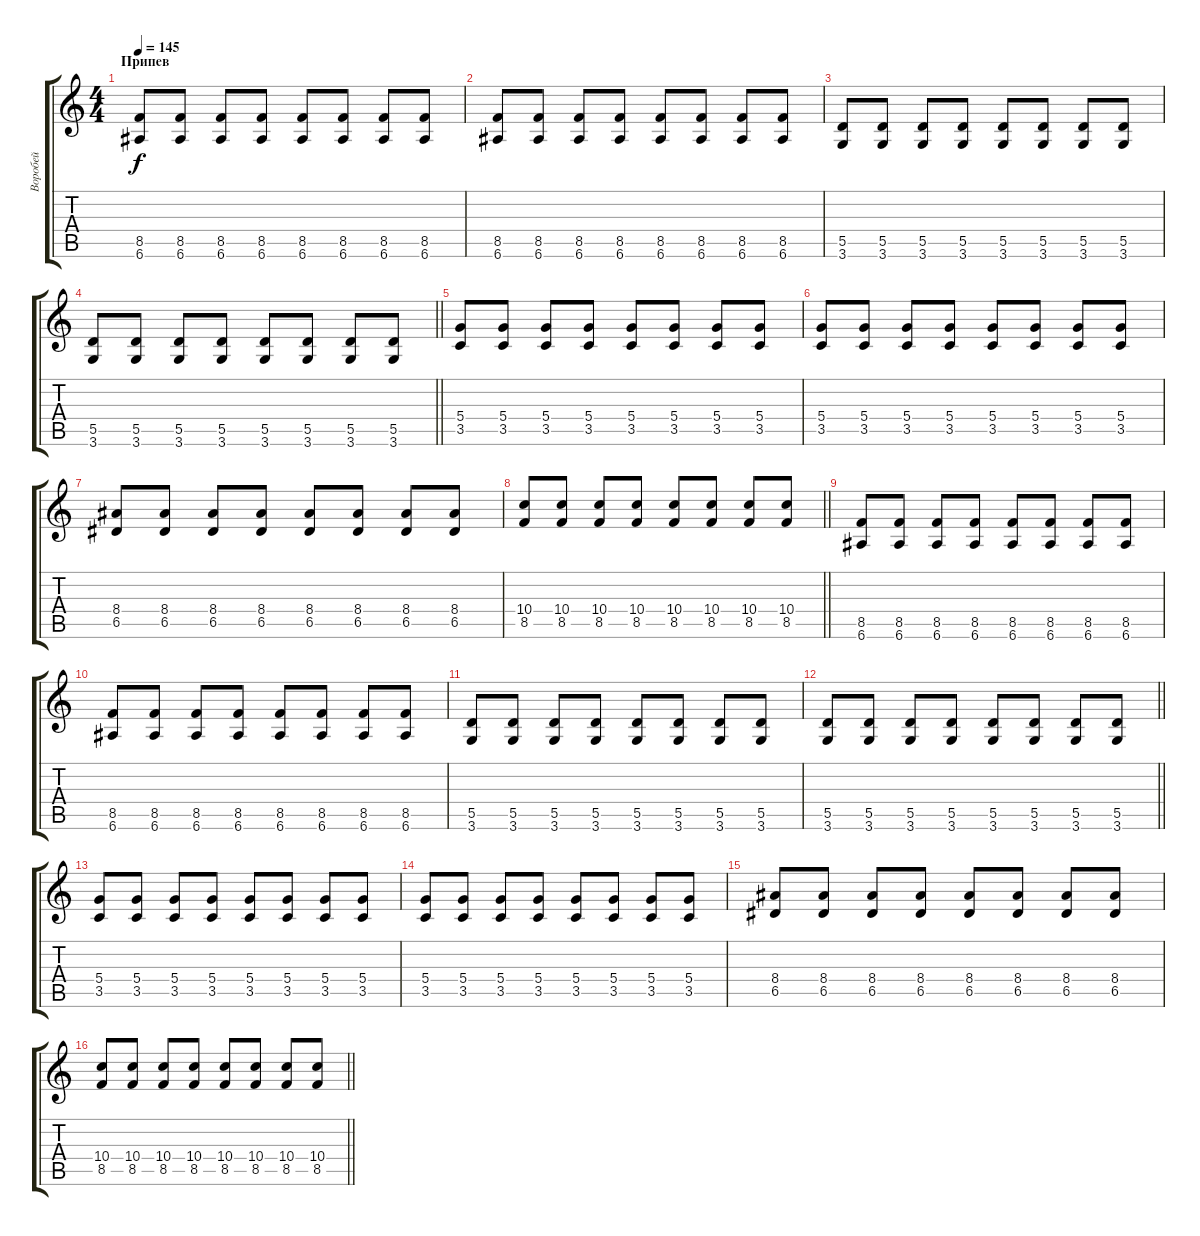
\track ("Воробей" "Воробей") {instrument overdrivenguitar}
\staff {score tabs}
\tuning (E4 B3 G3 D3 A2 E2) {hide}
\ts (4 4)
\section ("" "Припев")
\tempo 145
\clef g2
\ks c
(8.5 6.6).8{dy f} (8.5 6.6).8 (8.5 6.6).8 (8.5 6.6).8 (8.5 6.6).8 (8.5 6.6).8 (8.5 6.6).8 (8.5 6.6).8 |
(8.5 6.6).8 (8.5 6.6).8 (8.5 6.6).8 (8.5 6.6).8 (8.5 6.6).8 (8.5 6.6).8 (8.5 6.6).8 (8.5 6.6).8 |
(5.5 3.6).8 (5.5 3.6).8 (5.5 3.6).8 (5.5 3.6).8 (5.5 3.6).8 (5.5 3.6).8 (5.5 3.6).8 (5.5 3.6).8 |
\barLineRight lightlight
(5.5 3.6).8 (5.5 3.6).8 (5.5 3.6).8 (5.5 3.6).8 (5.5 3.6).8 (5.5 3.6).8 (5.5 3.6).8 (5.5 3.6).8 |
(5.4 3.5).8 (5.4 3.5).8 (5.4 3.5).8 (5.4 3.5).8 (5.4 3.5).8 (5.4 3.5).8 (5.4 3.5).8 (5.4 3.5).8 |
(5.4 3.5).8 (5.4 3.5).8 (5.4 3.5).8 (5.4 3.5).8 (5.4 3.5).8 (5.4 3.5).8 (5.4 3.5).8 (5.4 3.5).8 |
(8.4 6.5).8 (8.4 6.5).8 (8.4 6.5).8 (8.4 6.5).8 (8.4 6.5).8 (8.4 6.5).8 (8.4 6.5).8 (8.4 6.5).8 |
\barLineRight lightlight
(10.4 8.5).8 (10.4 8.5).8 (10.4 8.5).8 (10.4 8.5).8 (10.4 8.5).8 (10.4 8.5).8 (10.4 8.5).8 (10.4 8.5).8 |
(8.5 6.6).8 (8.5 6.6).8 (8.5 6.6).8 (8.5 6.6).8 (8.5 6.6).8 (8.5 6.6).8 (8.5 6.6).8 (8.5 6.6).8 |
(8.5 6.6).8 (8.5 6.6).8 (8.5 6.6).8 (8.5 6.6).8 (8.5 6.6).8 (8.5 6.6).8 (8.5 6.6).8 (8.5 6.6).8 |
(5.5 3.6).8 (5.5 3.6).8 (5.5 3.6).8 (5.5 3.6).8 (5.5 3.6).8 (5.5 3.6).8 (5.5 3.6).8 (5.5 3.6).8 |
\barLineRight lightlight
(5.5 3.6).8 (5.5 3.6).8 (5.5 3.6).8 (5.5 3.6).8 (5.5 3.6).8 (5.5 3.6).8 (5.5 3.6).8 (5.5 3.6).8 |
(5.4 3.5).8 (5.4 3.5).8 (5.4 3.5).8 (5.4 3.5).8 (5.4 3.5).8 (5.4 3.5).8 (5.4 3.5).8 (5.4 3.5).8 |
(5.4 3.5).8 (5.4 3.5).8 (5.4 3.5).8 (5.4 3.5).8 (5.4 3.5).8 (5.4 3.5).8 (5.4 3.5).8 (5.4 3.5).8 |
(8.4 6.5).8 (8.4 6.5).8 (8.4 6.5).8 (8.4 6.5).8 (8.4 6.5).8 (8.4 6.5).8 (8.4 6.5).8 (8.4 6.5).8 |
\barLineRight lightlight
(10.4 8.5).8 (10.4 8.5).8 (10.4 8.5).8 (10.4 8.5).8 (10.4 8.5).8 (10.4 8.5).8 (10.4 8.5).8 (10.4 8.5).8
